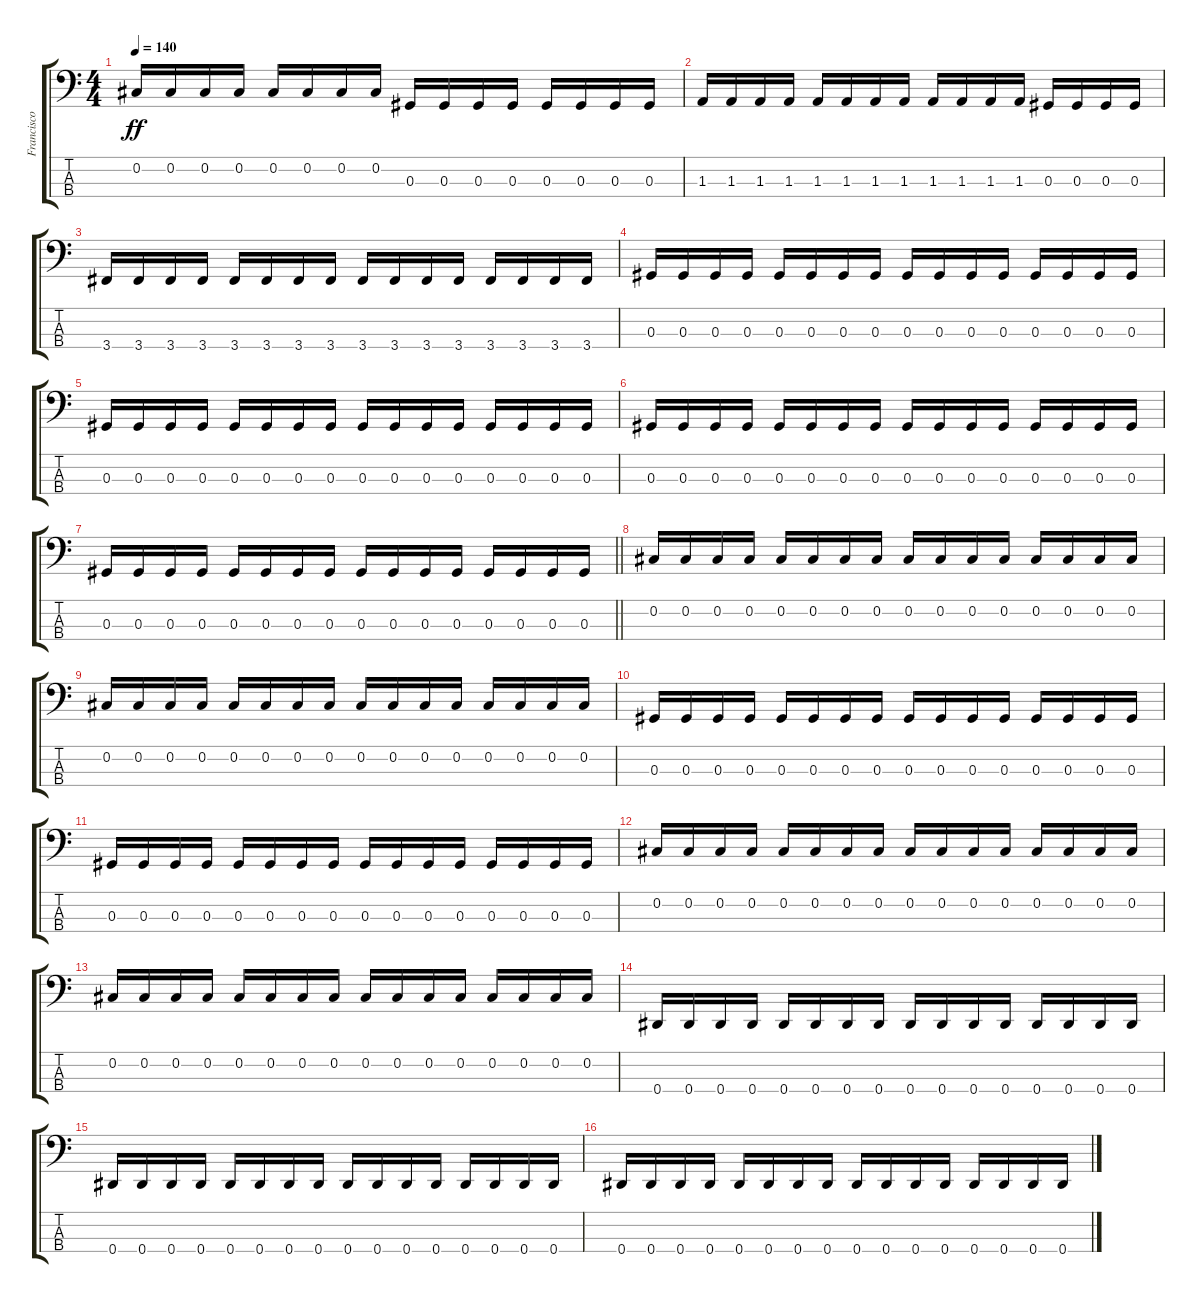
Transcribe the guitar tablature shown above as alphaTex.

\track ("Francisco Sanchez" "Francisco ") {instrument electricbassfinger}
\staff {score tabs}
\tuning (Gb2 Db2 Ab1 Eb1) {hide}
\ts (4 4)
\tempo 140
\clef f4
\ks c
0.2.16{dy ff} 0.2.16 0.2.16 0.2.16 0.2.16 0.2.16 0.2.16 0.2.16 0.3.16 0.3.16 0.3.16 0.3.16 0.3.16 0.3.16 0.3.16 0.3.16 |
1.3.16 1.3.16 1.3.16 1.3.16 1.3.16 1.3.16 1.3.16 1.3.16 1.3.16 1.3.16 1.3.16 1.3.16 0.3.16 0.3.16 0.3.16 0.3.16 |
3.4.16 3.4.16 3.4.16 3.4.16 3.4.16 3.4.16 3.4.16 3.4.16 3.4.16 3.4.16 3.4.16 3.4.16 3.4.16 3.4.16 3.4.16 3.4.16 |
0.3.16 0.3.16 0.3.16 0.3.16 0.3.16 0.3.16 0.3.16 0.3.16 0.3.16 0.3.16 0.3.16 0.3.16 0.3.16 0.3.16 0.3.16 0.3.16 |
0.3.16 0.3.16 0.3.16 0.3.16 0.3.16 0.3.16 0.3.16 0.3.16 0.3.16 0.3.16 0.3.16 0.3.16 0.3.16 0.3.16 0.3.16 0.3.16 |
0.3.16 0.3.16 0.3.16 0.3.16 0.3.16 0.3.16 0.3.16 0.3.16 0.3.16 0.3.16 0.3.16 0.3.16 0.3.16 0.3.16 0.3.16 0.3.16 |
\barLineRight lightlight
0.3.16 0.3.16 0.3.16 0.3.16 0.3.16 0.3.16 0.3.16 0.3.16 0.3.16 0.3.16 0.3.16 0.3.16 0.3.16 0.3.16 0.3.16 0.3.16 |
0.2.16 0.2.16 0.2.16 0.2.16 0.2.16 0.2.16 0.2.16 0.2.16 0.2.16 0.2.16 0.2.16 0.2.16 0.2.16 0.2.16 0.2.16 0.2.16 |
0.2.16 0.2.16 0.2.16 0.2.16 0.2.16 0.2.16 0.2.16 0.2.16 0.2.16 0.2.16 0.2.16 0.2.16 0.2.16 0.2.16 0.2.16 0.2.16 |
0.3.16 0.3.16 0.3.16 0.3.16 0.3.16 0.3.16 0.3.16 0.3.16 0.3.16 0.3.16 0.3.16 0.3.16 0.3.16 0.3.16 0.3.16 0.3.16 |
0.3.16 0.3.16 0.3.16 0.3.16 0.3.16 0.3.16 0.3.16 0.3.16 0.3.16 0.3.16 0.3.16 0.3.16 0.3.16 0.3.16 0.3.16 0.3.16 |
0.2.16 0.2.16 0.2.16 0.2.16 0.2.16 0.2.16 0.2.16 0.2.16 0.2.16 0.2.16 0.2.16 0.2.16 0.2.16 0.2.16 0.2.16 0.2.16 |
0.2.16 0.2.16 0.2.16 0.2.16 0.2.16 0.2.16 0.2.16 0.2.16 0.2.16 0.2.16 0.2.16 0.2.16 0.2.16 0.2.16 0.2.16 0.2.16 |
0.4.16 0.4.16 0.4.16 0.4.16 0.4.16 0.4.16 0.4.16 0.4.16 0.4.16 0.4.16 0.4.16 0.4.16 0.4.16 0.4.16 0.4.16 0.4.16 |
0.4.16 0.4.16 0.4.16 0.4.16 0.4.16 0.4.16 0.4.16 0.4.16 0.4.16 0.4.16 0.4.16 0.4.16 0.4.16 0.4.16 0.4.16 0.4.16 |
0.4.16 0.4.16 0.4.16 0.4.16 0.4.16 0.4.16 0.4.16 0.4.16 0.4.16 0.4.16 0.4.16 0.4.16 0.4.16 0.4.16 0.4.16 0.4.16
